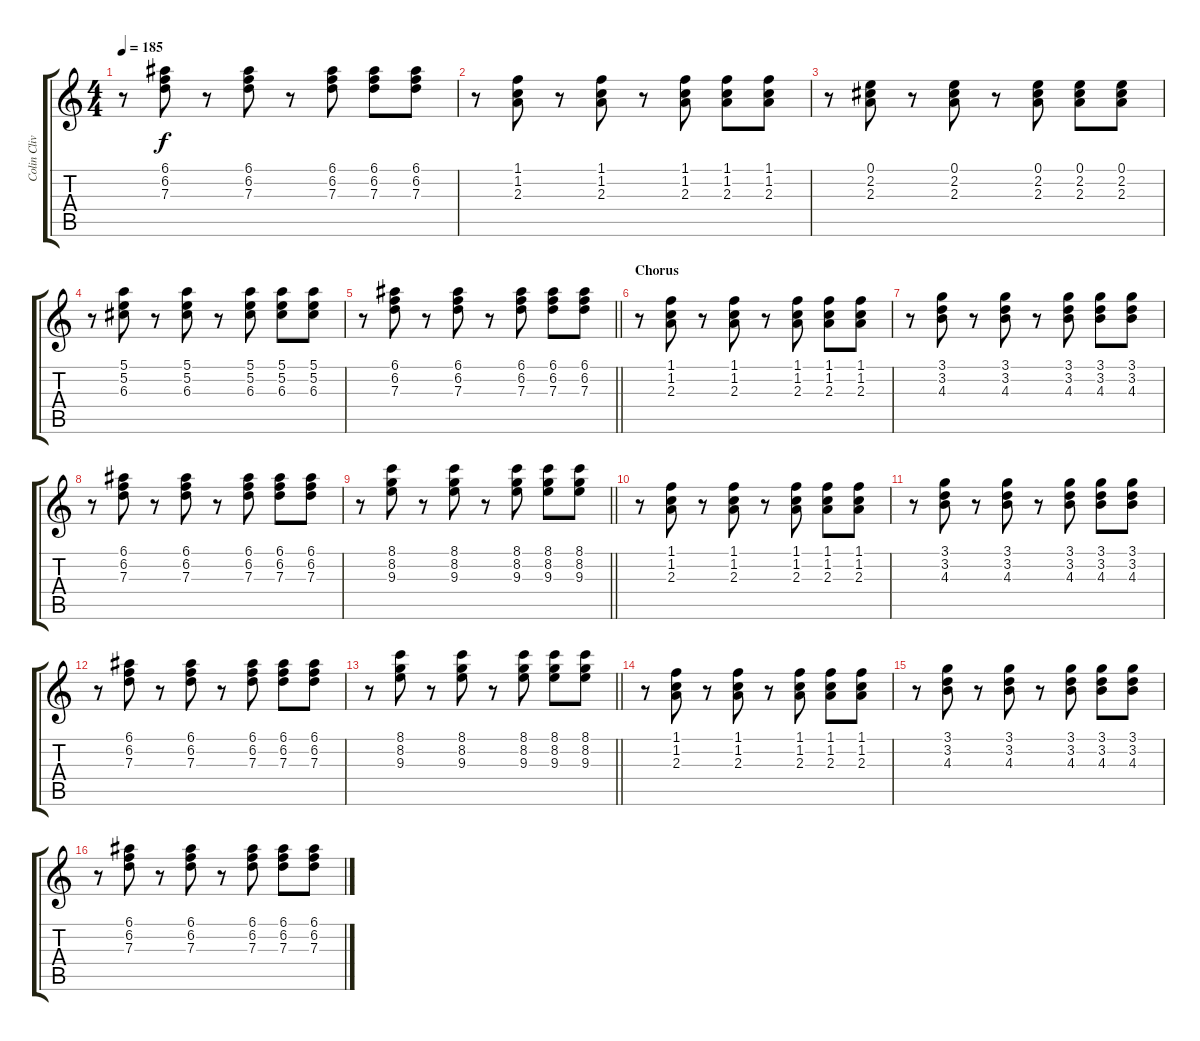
\track ("Colin Clive (Clean Guitar)" "Colin Cliv") {instrument electricguitarclean}
\staff {score tabs}
\tuning (E4 B3 G3 D3 A2 E2) {hide}
\ts (4 4)
\tempo 185
\clef g2
\ks c
r.8{dy f} (6.1 6.2 7.3).8 r.8 (6.1 6.2 7.3).8 r.8 (6.1 6.2 7.3).8 (6.1 6.2 7.3).8 (6.1 6.2 7.3).8 |
r.8 (1.1 1.2 2.3).8 r.8 (1.1 1.2 2.3).8 r.8 (1.1 1.2 2.3).8 (1.1 1.2 2.3).8 (1.1 1.2 2.3).8 |
r.8 (0.1 2.2 2.3).8 r.8 (0.1 2.2 2.3).8 r.8 (0.1 2.2 2.3).8 (0.1 2.2 2.3).8 (0.1 2.2 2.3).8 |
r.8 (5.1 5.2 6.3).8 r.8 (5.1 5.2 6.3).8 r.8 (5.1 5.2 6.3).8 (5.1 5.2 6.3).8 (5.1 5.2 6.3).8 |
\barLineRight lightlight
r.8 (6.1 6.2 7.3).8 r.8 (6.1 6.2 7.3).8 r.8 (6.1 6.2 7.3).8 (6.1 6.2 7.3).8 (6.1 6.2 7.3).8 |
\section ("" "Chorus")
r.8 (1.1 1.2 2.3).8 r.8 (1.1 1.2 2.3).8 r.8 (1.1 1.2 2.3).8 (1.1 1.2 2.3).8 (1.1 1.2 2.3).8 |
r.8 (3.1 3.2 4.3).8 r.8 (3.1 3.2 4.3).8 r.8 (3.1 3.2 4.3).8 (3.1 3.2 4.3).8 (3.1 3.2 4.3).8 |
r.8 (6.1 6.2 7.3).8 r.8 (6.1 6.2 7.3).8 r.8 (6.1 6.2 7.3).8 (6.1 6.2 7.3).8 (6.1 6.2 7.3).8 |
\barLineRight lightlight
r.8 (8.1 8.2 9.3).8 r.8 (8.1 8.2 9.3).8 r.8 (8.1 8.2 9.3).8 (8.1 8.2 9.3).8 (8.1 8.2 9.3).8 |
r.8 (1.1 1.2 2.3).8 r.8 (1.1 1.2 2.3).8 r.8 (1.1 1.2 2.3).8 (1.1 1.2 2.3).8 (1.1 1.2 2.3).8 |
r.8 (3.1 3.2 4.3).8 r.8 (3.1 3.2 4.3).8 r.8 (3.1 3.2 4.3).8 (3.1 3.2 4.3).8 (3.1 3.2 4.3).8 |
r.8 (6.1 6.2 7.3).8 r.8 (6.1 6.2 7.3).8 r.8 (6.1 6.2 7.3).8 (6.1 6.2 7.3).8 (6.1 6.2 7.3).8 |
\barLineRight lightlight
r.8 (8.1 8.2 9.3).8 r.8 (8.1 8.2 9.3).8 r.8 (8.1 8.2 9.3).8 (8.1 8.2 9.3).8 (8.1 8.2 9.3).8 |
r.8 (1.1 1.2 2.3).8 r.8 (1.1 1.2 2.3).8 r.8 (1.1 1.2 2.3).8 (1.1 1.2 2.3).8 (1.1 1.2 2.3).8 |
r.8 (3.1 3.2 4.3).8 r.8 (3.1 3.2 4.3).8 r.8 (3.1 3.2 4.3).8 (3.1 3.2 4.3).8 (3.1 3.2 4.3).8 |
r.8 (6.1 6.2 7.3).8 r.8 (6.1 6.2 7.3).8 r.8 (6.1 6.2 7.3).8 (6.1 6.2 7.3).8 (6.1 6.2 7.3).8
